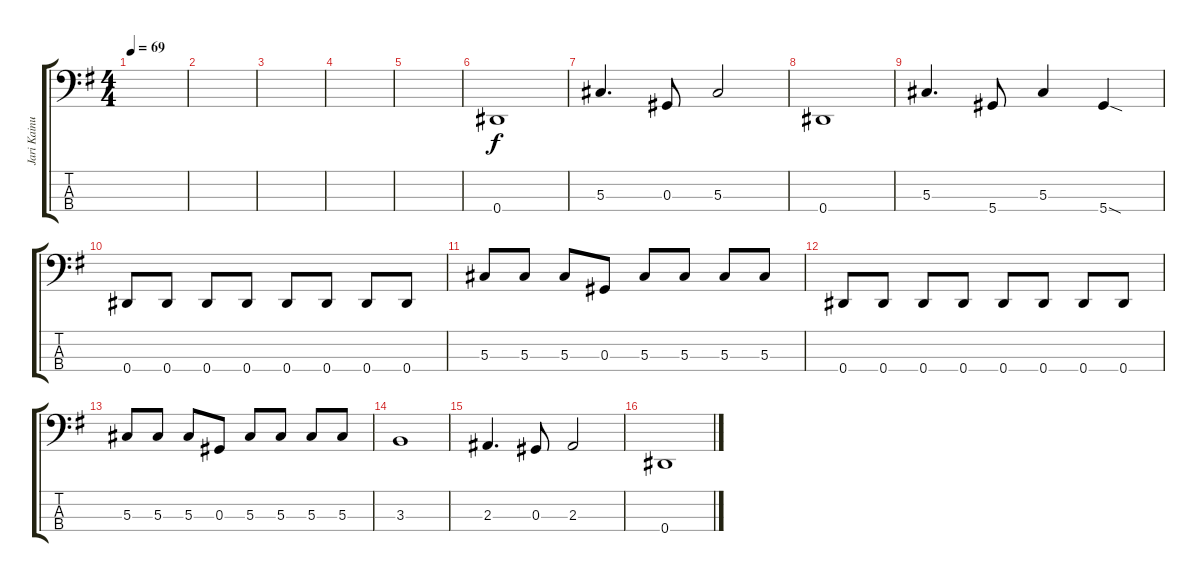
\track ("Jari Kainulainen" "Jari Kainu") {instrument electricbassfinger}
\staff {score tabs}
\tuning (Gb2 Db2 Ab1 Eb1) {hide}
\ts (4 4)
\tempo 69
\clef f4
\ks g
|
|
|
|
|
0.4.1 |
5.3.4{d} 0.3.8 5.3.2 |
0.4.1 |
5.3.4{d} 5.4.8 5.3.4 5.4{sod}.4 |
0.4.8 0.4.8 0.4.8 0.4.8 0.4.8 0.4.8 0.4.8 0.4.8 |
5.3.8 5.3.8 5.3.8 0.3.8 5.3.8 5.3.8 5.3.8 5.3.8 |
0.4.8 0.4.8 0.4.8 0.4.8 0.4.8 0.4.8 0.4.8 0.4.8 |
5.3.8 5.3.8 5.3.8 0.3.8 5.3.8 5.3.8 5.3.8 5.3.8 |
3.3.1 |
2.3.4{d} 0.3.8 2.3.2 |
0.4.1
